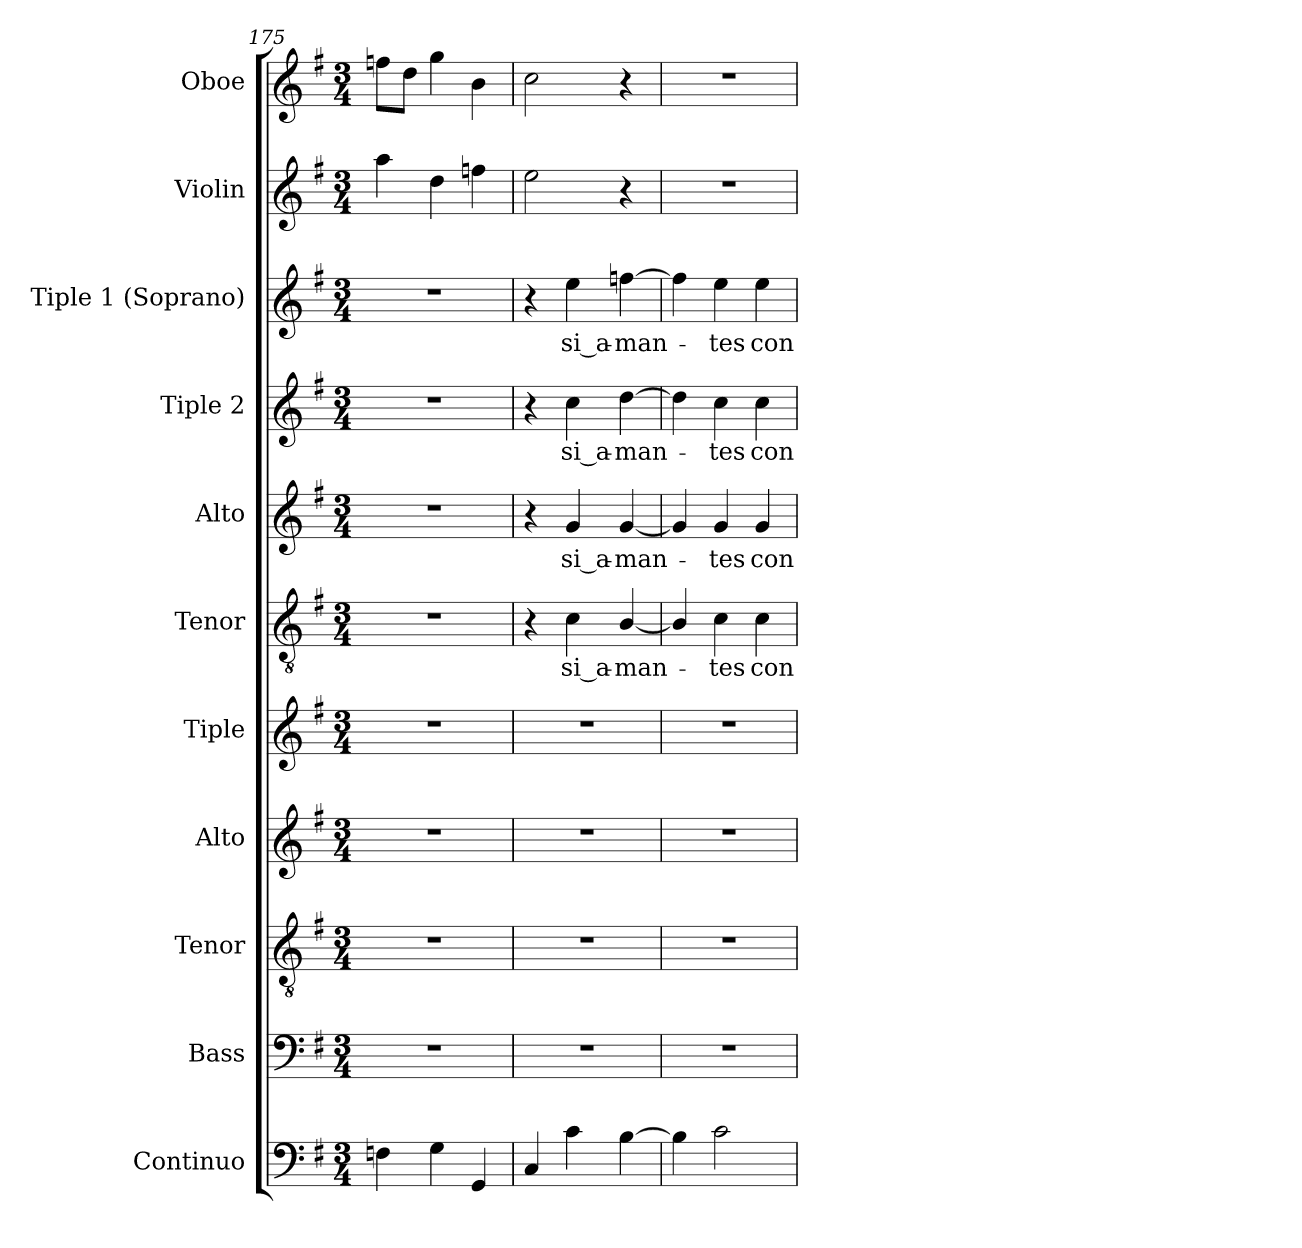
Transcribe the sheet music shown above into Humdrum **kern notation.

**kern	**kern	**kern	**kern	**kern	**kern	**text	**kern	**text	**kern	**text	**kern	**text	**kern	**kern
*part11	*part10	*part9	*part8	*part7	*part6	*part6	*part5	*part5	*part4	*part4	*part3	*part3	*part2	*part1
*staff11	*staff10	*staff9	*staff8	*staff7	*staff6	*staff6	*staff5	*staff5	*staff4	*staff4	*staff3	*staff3	*staff2	*staff1
*I"Continuo	*I"Bass	*I"Tenor	*I"Alto	*I"Tiple	*I"Tenor	*	*I"Alto	*	*I"Tiple 2	*	*I"Tiple 1 (Soprano)	*	*I"Violin	*I"Oboe
*I'Cont.	*I'B.	*I'T.	*I'A.	*	*I'T.	*	*I'A.	*	*	*	*I'S1.	*	*I'Vln.	*I'Ob.
*clefF4	*clefF4	*clefGv2	*clefG2	*clefG2	*clefGv2	*	*clefG2	*	*clefG2	*	*clefG2	*	*clefG2	*clefG2
*	*	*ITrd7c12	*	*	*ITrd7c12	*	*	*	*	*	*	*	*	*
*k[f#]	*k[f#]	*k[f#]	*k[f#]	*k[f#]	*k[f#]	*	*k[f#]	*	*k[f#]	*	*k[f#]	*	*k[f#]	*k[f#]
*G:	*G:	*G:	*G:	*G:	*G:	*	*G:	*	*G:	*	*G:	*	*G:	*G:
*M3/4	*M3/4	*M3/4	*M3/4	*M3/4	*M3/4	*	*M3/4	*	*M3/4	*	*M3/4	*	*M3/4	*M3/4
=175	=175	=175	=175	=175	=175	=175	=175	=175	=175	=175	=175	=175	=175	=175
!	!LO:N:vis=1	!LO:N:vis=1	!LO:N:vis=1	!LO:N:vis=1	!LO:N:vis=1	!	!LO:N:vis=1	!	!LO:N:vis=1	!	!LO:N:vis=1	!	!	!
4Fni\	2.r	2.r	2.r	2.r	2.r	.	2.r	.	2.r	.	2.r	.	4aai\	8ffni\L
.	.	.	.	.	.	.	.	.	.	.	.	.	.	8ddi\J
4Gi\	.	.	.	.	.	.	.	.	.	.	.	.	4ddi\	4ggi\
4GGi/	.	.	.	.	.	.	.	.	.	.	.	.	4ffni\	4bi\
!!LO:LB:g=z
=176	=176	=176	=176	=176	=176	=176	=176	=176	=176	=176	=176	=176	=176	=176
!	!LO:N:vis=1	!LO:N:vis=1	!LO:N:vis=1	!LO:N:vis=1	!	!	!	!	!	!	!	!	!	!
4Ci/	2.r	2.r	2.r	2.r	4r	.	4r	.	4r	.	4r	.	2eei\	2cci\
!	!	!	!	!	!	!LO:LY:b:color=#000000	!	!	!	!	!	!	!	!
!	!	!	!	!	!	!	!	!LO:LY:b:color=#000000	!	!	!	!	!	!
!	!	!	!	!	!	!	!	!	!	!LO:LY:b:color=#000000	!	!	!	!
!	!	!	!	!	!	!	!	!	!	!	!	!LO:LY:b:color=#000000	!	!
4ci\	.	.	.	.	4Ci\	si_a-	4gi/	si_a-	4cci\	si_a-	4eei\	si_a-	.	.
!	!	!	!	!	!	!LO:LY:b:color=#000000	!	!	!	!	!	!	!	!
!	!	!	!	!	!	!	!	!LO:LY:b:color=#000000	!	!	!	!	!	!
!	!	!	!	!	!	!	!	!	!	!LO:LY:b:color=#000000	!	!	!	!
!	!	!	!	!	!	!	!	!	!	!	!	!LO:LY:b:color=#000000	!	!
[4Bi\	.	.	.	.	[4BBi/	-man-	[4gi/	-man-	[4ddi\	-man-	[4ffni\	-man-	4r	4r
=177	=177	=177	=177	=177	=177	=177	=177	=177	=177	=177	=177	=177	=177	=177
!	!LO:N:vis=1	!LO:N:vis=1	!LO:N:vis=1	!LO:N:vis=1	!	!	!	!	!	!	!	!	!LO:N:vis=1	!LO:N:vis=1
4Bi\]	2.r	2.r	2.r	2.r	4BBi/]	.	4gi/]	.	4ddi\]	.	4ffi\]	.	2.r	2.r
!	!	!	!	!	!	!LO:LY:b:color=#000000	!	!	!	!	!	!	!	!
!	!	!	!	!	!	!	!	!LO:LY:b:color=#000000	!	!	!	!	!	!
!	!	!	!	!	!	!	!	!	!	!LO:LY:b:color=#000000	!	!	!	!
!	!	!	!	!	!	!	!	!	!	!	!	!LO:LY:b:color=#000000	!	!
2ci\	.	.	.	.	4Ci\	-tes	4gi/	-tes	4cci\	-tes	4eei\	-tes	.	.
!	!	!	!	!	!	!LO:LY:b:color=#000000	!	!	!	!	!	!	!	!
!	!	!	!	!	!	!	!	!LO:LY:b:color=#000000	!	!	!	!	!	!
!	!	!	!	!	!	!	!	!	!	!LO:LY:b:color=#000000	!	!	!	!
!	!	!	!	!	!	!	!	!	!	!	!	!LO:LY:b:color=#000000	!	!
.	.	.	.	.	4Ci\	con-	4gi/	con-	4cci\	con-	4eei\	con-	.	.
=	=	=	=	=	=	=	=	=	=	=	=	=	=	=
*-	*-	*-	*-	*-	*-	*-	*-	*-	*-	*-	*-	*-	*-	*-
